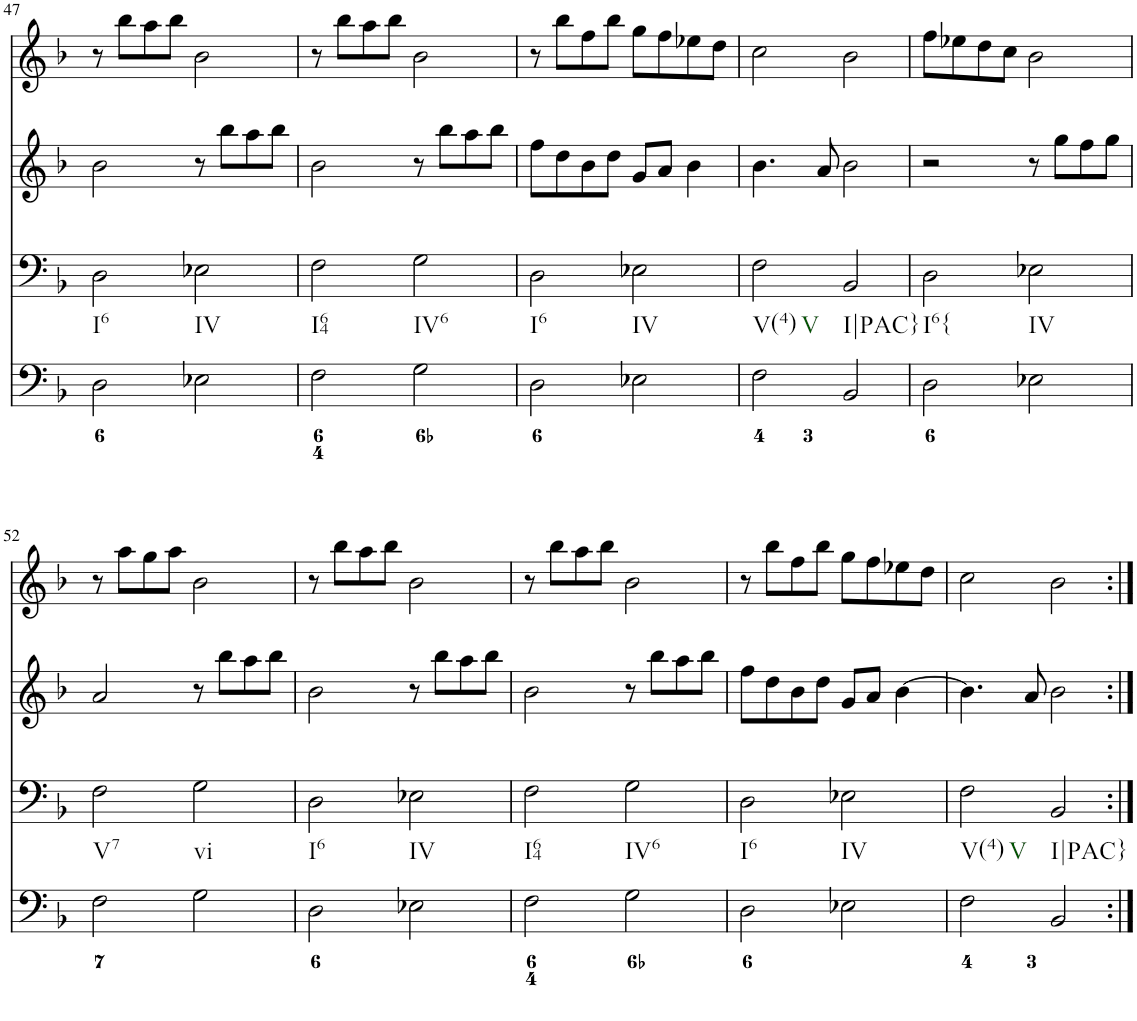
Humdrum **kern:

**kern	**kern	**kern	**kern
*part4	*part3	*part2	*part1
*staff4	*staff3	*staff2	*staff1
*I"Piano	*I"Piano	*I"Piano	*I"Piano
*I'Pno	*I'Pno	*I'Pno	*I'Pno
!!LO:PB:g=z
*clefF4	*clefF4	*clefG2	*clefG2
*k[b-]	*k[b-]	*k[b-]	*k[b-]
*d:	*d:	*d:	*d:
*M2/2	*M2/2	*M2/2	*M2/2
*met(c|)	*met(c|)	*met(c|)	*met(c|)
=47	=47	=47	=47
!	!LO:TX:b:t=I6	!	!
2D\	2D\	2b-\	8r
.	.	.	8bb-\L
.	.	.	8aa\
.	.	.	8bb-\J
!	!LO:TX:b:t=IV	!	!
2E-X\	2E-X\	8r	2b-\
.	.	8bb-\L	.
.	.	8aa\	.
.	.	8bb-\J	.
=48	=48	=48	=48
!	!LO:TX:b:t=I64	!	!
2F\	2F\	2b-\	8r
.	.	.	8bb-\L
.	.	.	8aa\
.	.	.	8bb-\J
!	!LO:TX:b:t=IV6	!	!
2G\	2G\	8r	2b-\
.	.	8bb-\L	.
.	.	8aa\	.
.	.	8bb-\J	.
=49	=49	=49	=49
!	!LO:TX:b:t=I6	!	!
2D\	2D\	8ff\L	8r
.	.	8dd\	8bb-\L
.	.	8b-\	8ff\
.	.	8dd\J	8bb-\J
!	!LO:TX:b:t=IV	!	!
2E-X\	2E-X\	8g/L	8gg\L
.	.	8a/J	8ff\
.	.	4b-\	8ee-X\
.	.	.	8dd\J
=50	=50	=50	=50
!	!LO:TX:b:t=V(4)	!	!
!	!LO:TX:b:t=V	!	!
2F\	2F\	4.b-\	2cc\
.	.	8a/	.
!	!LO:TX:b:t=I|PAC}	!	!
2BB-/	2BB-/	2b-\	2b-\
=51	=51	=51	=51
!	!LO:TX:b:t=I6{	!	!
2D\	2D\	2r	8ff\L
.	.	.	8ee-X\
.	.	.	8dd\
.	.	.	8cc\J
!	!LO:TX:b:t=IV	!	!
2E-X\	2E-X\	8r	2b-\
.	.	8gg\L	.
.	.	8ff\	.
.	.	8gg\J	.
!!LO:LB:g=z
=52	=52	=52	=52
!	!LO:TX:b:t=V7	!	!
2F\	2F\	2a/	8r
.	.	.	8aa\L
.	.	.	8gg\
.	.	.	8aa\J
!	!LO:TX:b:t=vi	!	!
2G\	2G\	8r	2b-\
.	.	8bb-\L	.
.	.	8aa\	.
.	.	8bb-\J	.
=53	=53	=53	=53
!	!LO:TX:b:t=I6	!	!
2D\	2D\	2b-\	8r
.	.	.	8bb-\L
.	.	.	8aa\
.	.	.	8bb-\J
!	!LO:TX:b:t=IV	!	!
2E-X\	2E-X\	8r	2b-\
.	.	8bb-\L	.
.	.	8aa\	.
.	.	8bb-\J	.
=54	=54	=54	=54
!	!LO:TX:b:t=I64	!	!
2F\	2F\	2b-\	8r
.	.	.	8bb-\L
.	.	.	8aa\
.	.	.	8bb-\J
!	!LO:TX:b:t=IV6	!	!
2G\	2G\	8r	2b-\
.	.	8bb-\L	.
.	.	8aa\	.
.	.	8bb-\J	.
=55	=55	=55	=55
!	!LO:TX:b:t=I6	!	!
2D\	2D\	8ff\L	8r
.	.	8dd\	8bb-\L
.	.	8b-\	8ff\
.	.	8dd\J	8bb-\J
!	!LO:TX:b:t=IV	!	!
2E-X\	2E-X\	8g/L	8gg\L
.	.	8a/J	8ff\
.	.	[4b-\	8ee-X\
.	.	.	8dd\J
=56	=56	=56	=56
!	!LO:TX:b:t=V(4)	!	!
!	!LO:TX:b:t=V	!	!
2F\	2F\	4.b-\]	2cc\
.	.	8a/	.
!	!LO:TX:b:t=I|PAC}	!	!
2BB-/	2BB-/	2b-\	2b-\
=:|!	=:|!	=:|!	=:|!
*-	*-	*-	*-
